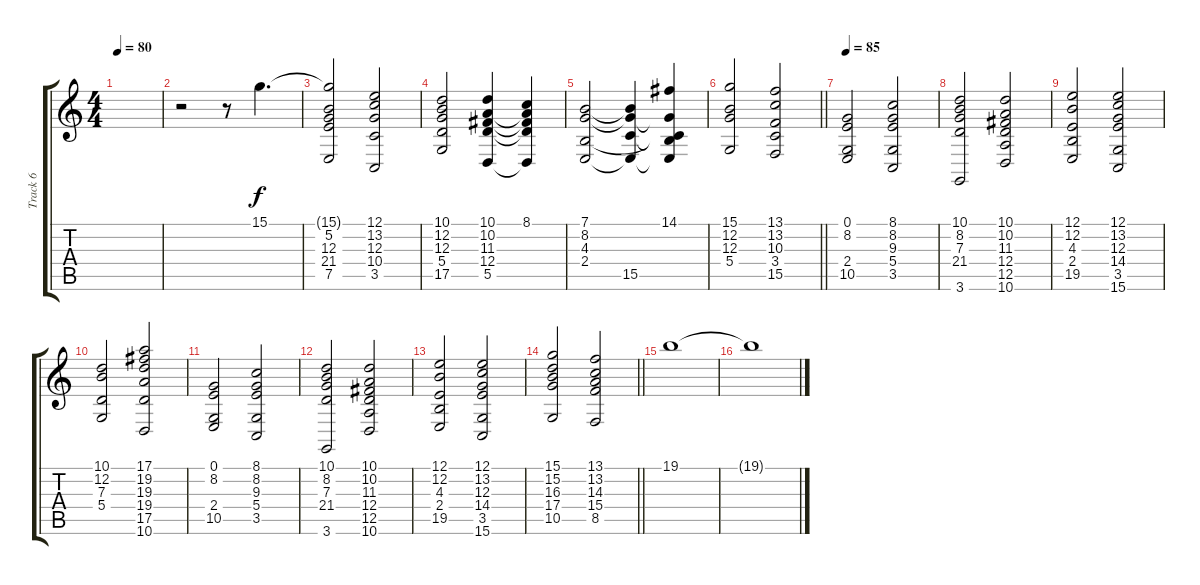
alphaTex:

\track ("Track 6" "Track 6") {instrument stringensemble1}
\staff {score tabs}
\tuning (E4 B3 G3 D3 A2 E2) {hide}
\ts (4 4)
\tempo 80
\clef g2
\ks c
|
r.2 r.8{volume 10} 15.1.4{d instrument stringensemble1} |
(15.1{t} 5.2 12.3 21.4 7.5).2 (12.1 13.2 12.3 10.4 3.5).2 |
(10.1 12.2 12.3 5.4 17.5).2 (10.1 10.2 11.3 12.4 5.5).4 (8.1 10.2{t} 11.3{t} 12.4{t} 5.5{t}).4 |
(7.1 8.2 4.3 2.4).2 (7.1{t} 8.2{t} 2.4{t} 15.5).4 (14.1 8.2{t} 4.3{t} 2.4{t} 15.5{t}).4 |
\barLineRight lightlight
(15.1 12.2 12.3 5.4).2 (13.1 13.2 10.3 3.4 15.5).2 |
\tempo 85
(0.1 8.2 2.4 10.5).2 (8.1 8.2 9.3 5.4 3.5).2 |
(10.1 8.2 7.3 21.4 3.6).2 (10.1 10.2 11.3 12.4 12.5 10.6).2 |
(12.1 12.2 4.3 2.4 19.5).2 (12.1 13.2 12.3 14.4 3.5 15.6).2 |
(10.1 12.2 7.3 5.4).2 (17.1 19.2 19.3 19.4 17.5 10.6).2 |
(0.1 8.2 2.4 10.5).2 (8.1 8.2 9.3 5.4 3.5).2 |
(10.1 8.2 7.3 21.4 3.6).2 (10.1 10.2 11.3 12.4 12.5 10.6).2 |
(12.1 12.2 4.3 2.4 19.5).2 (12.1 13.2 12.3 14.4 3.5 15.6).2 |
\barLineRight lightlight
(15.1 15.2 16.3 17.4 10.5).2 (13.1 13.2 14.3 15.4 8.5).2 |
19.1.1 |
19.1{t}.1
